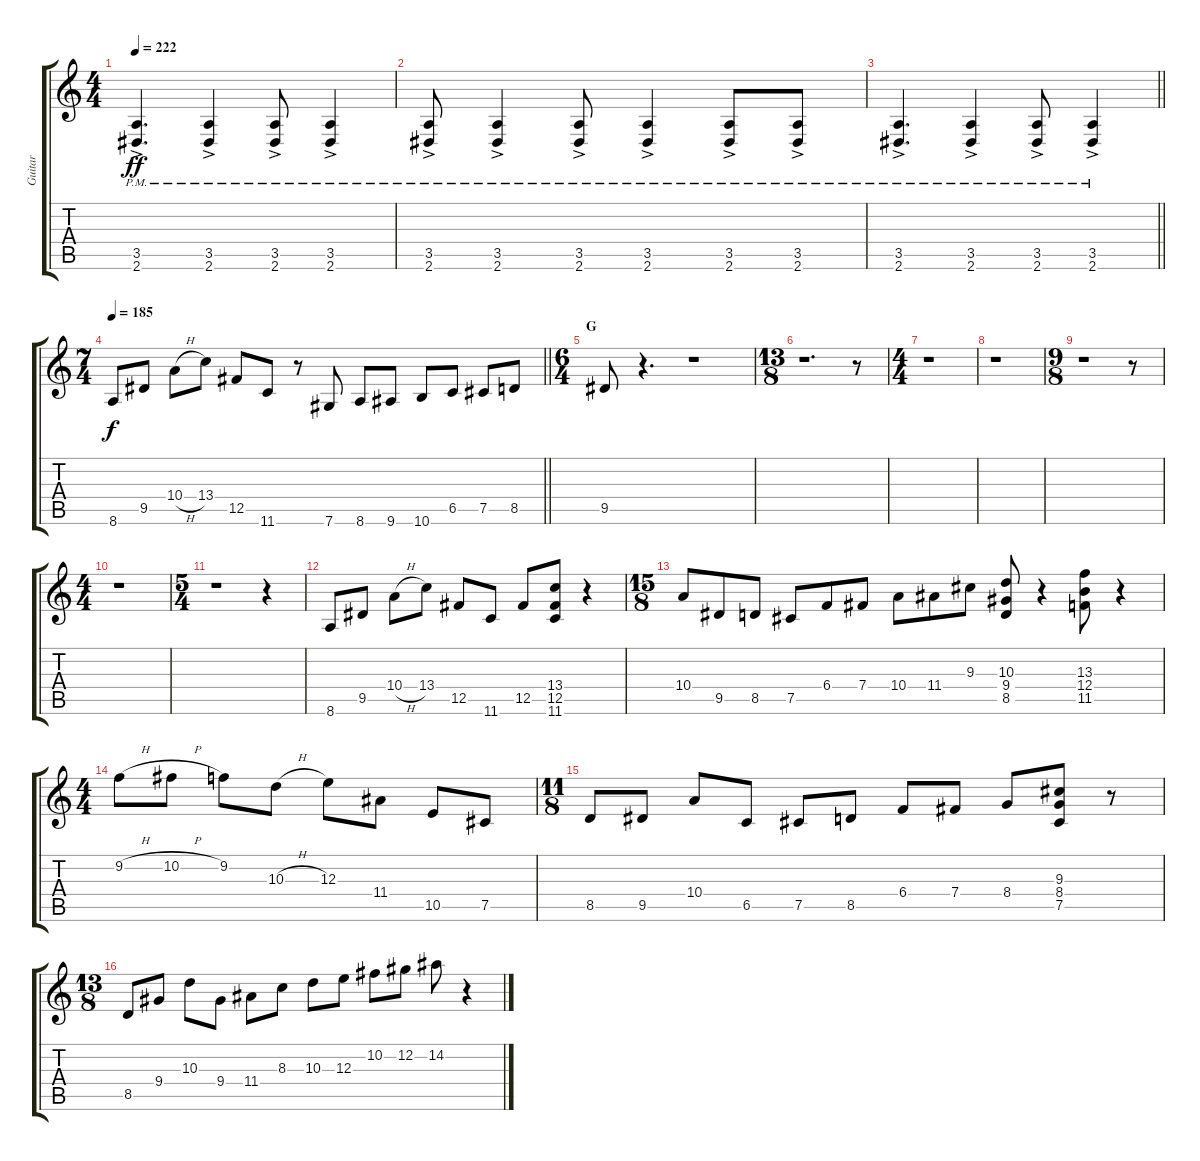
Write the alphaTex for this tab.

\track ("Guitar" "Guitar") {instrument distortionguitar}
\staff {score tabs}
\tuning (Db4 Ab3 E3 B2 Gb2 Db2) {hide}
\ts (4 4)
\tempo 222
\clef g2
\ks c
(3.5{ac pm} 2.6{ac pm}).4{d dy ff} (3.5{ac pm} 2.6{ac pm}).4 (3.5{ac pm} 2.6{ac pm}).8 (3.5{ac pm} 2.6{ac pm}).4 |
(3.5{ac pm} 2.6{ac pm}).8 (3.5{ac pm} 2.6{ac pm}).4 (3.5{ac pm} 2.6{ac pm}).8 (3.5{ac pm} 2.6{ac pm}).4 (3.5{ac pm} 2.6{ac pm}).8 (3.5{ac pm} 2.6{ac pm}).8 |
\barLineRight lightlight
(3.5{ac pm} 2.6{ac pm}).4{d} (3.5{ac pm} 2.6{ac pm}).4 (3.5{ac pm} 2.6{ac pm}).8 (3.5{ac pm} 2.6{ac pm}).4 |
\ts (7 4)
\section ("" "")
\tempo 185
\barLineRight lightlight
8.6.8{dy f} 9.5.8 10.4{h}.8 13.4.8 12.5.8 11.6.8 r.8 7.6.8 8.6.8 9.6.8 10.6.8 6.5.8 7.5.8 8.5.8 |
\ts (6 4)
\section ("" "G")
9.5.8 r.4{d} r.1 |
\ts (13 8)
r.1{d} r.8 |
\ts (4 4)
r.1 |
r.1 |
\ts (9 8)
r.1 r.8 |
\ts (4 4)
r.1 |
\ts (5 4)
r.1 r.4 |
8.6.8 9.5.8 10.4{h}.8 13.4.8 12.5.8 11.6.8 12.5.8 (13.4 12.5 11.6).8 r.4 |
\ts (15 8)
10.4.8 9.5.8 8.5.8 7.5.8 6.4.8 7.4.8 10.4.8 11.4.8 9.3.8 (10.3 9.4 8.5).8 r.4 (13.3 12.4 11.5).8 r.4 |
\ts (4 4)
9.2{h}.8 10.2{h}.8 9.2.8 10.3{h}.8 12.3.8 11.4.8 10.5.8 7.5.8 |
\ts (11 8)
8.5.8 9.5.8 10.4.8 6.5.8 7.5.8 8.5.8 6.4.8 7.4.8 8.4.8 (9.3 8.4 7.5).8 r.8 |
\ts (13 8)
8.5.8 9.4.8 10.3.8 9.4.8 11.4.8 8.3.8 10.3.8 12.3.8 10.2.8 12.2.8 14.2.8 r.4
